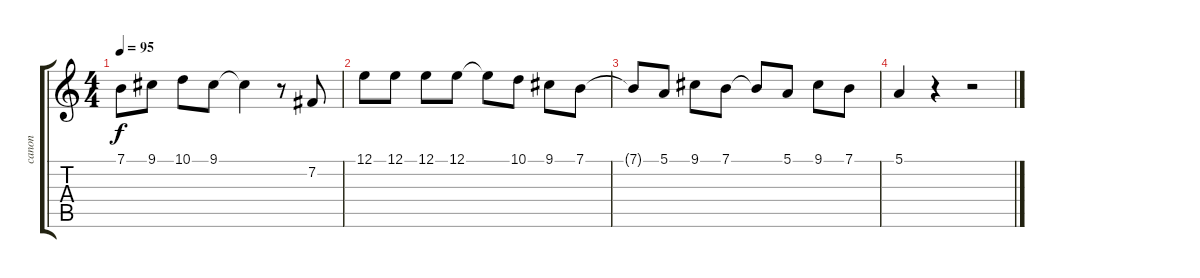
\track ("canon" "canon") {instrument acousticgrandpiano}
\staff {score tabs}
\tuning (E4 B3 G3 D3 A2 E2) {hide}
\ts (4 4)
\tempo 95
\clef g2
\ks c
7.1.8{dy f} 9.1.8 10.1.8 9.1.8 9.1{t}.4 r.8 7.2.8 |
12.1.8 12.1.8 12.1.8 12.1.8 12.1{t}.8 10.1.8 9.1.8 7.1.8 |
7.1{t}.8 5.1.8 9.1.8 7.1.8 7.1{t}.8 5.1.8 9.1.8 7.1.8 |
5.1.4 r.4 r.2
